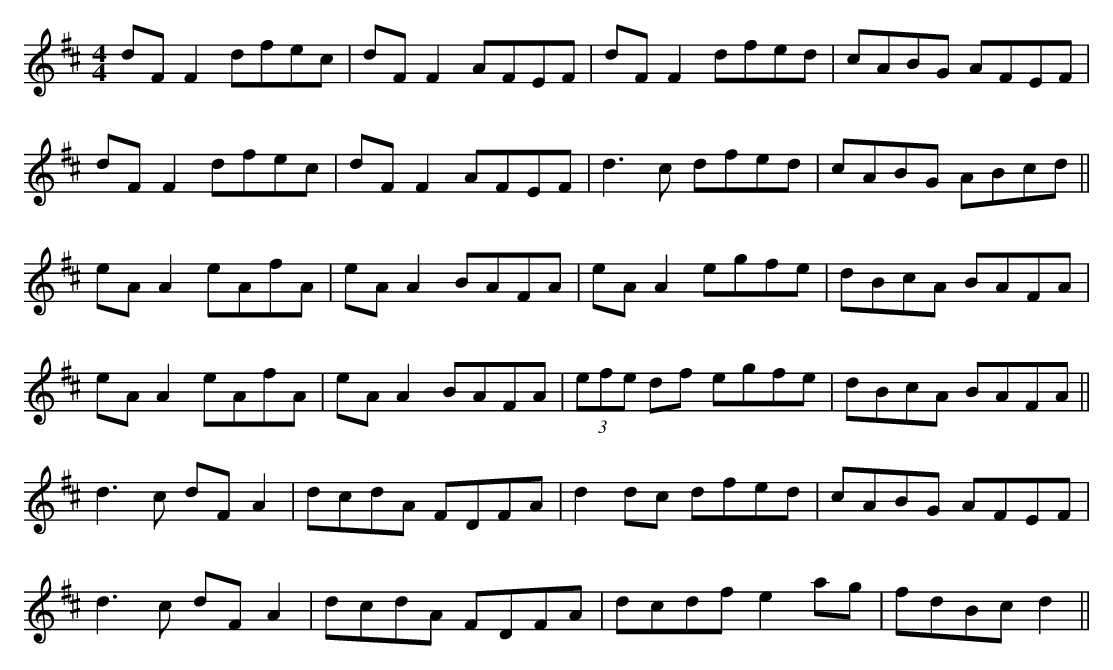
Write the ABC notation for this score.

X:1
M:4/4
K:D
dF F2 dfec|dF F2 AFEF|dF F2 dfed|cABG AFEF|
dF F2 dfec|dF F2 AFEF|d3c dfed|cABG ABcd||
eA A2 eAfA|eA A2 BAFA|eA A2 egfe|dBcA BAFA|
eA A2 eAfA|eA A2 BAFA|(3efe df egfe|dBcA BAFA||
d3c dF A2|dcdA FDFA|d2dc dfed|cABG AFEF|
d3c dF A2|dcdA FDFA|dcdf e2ag|fdBc d2||
